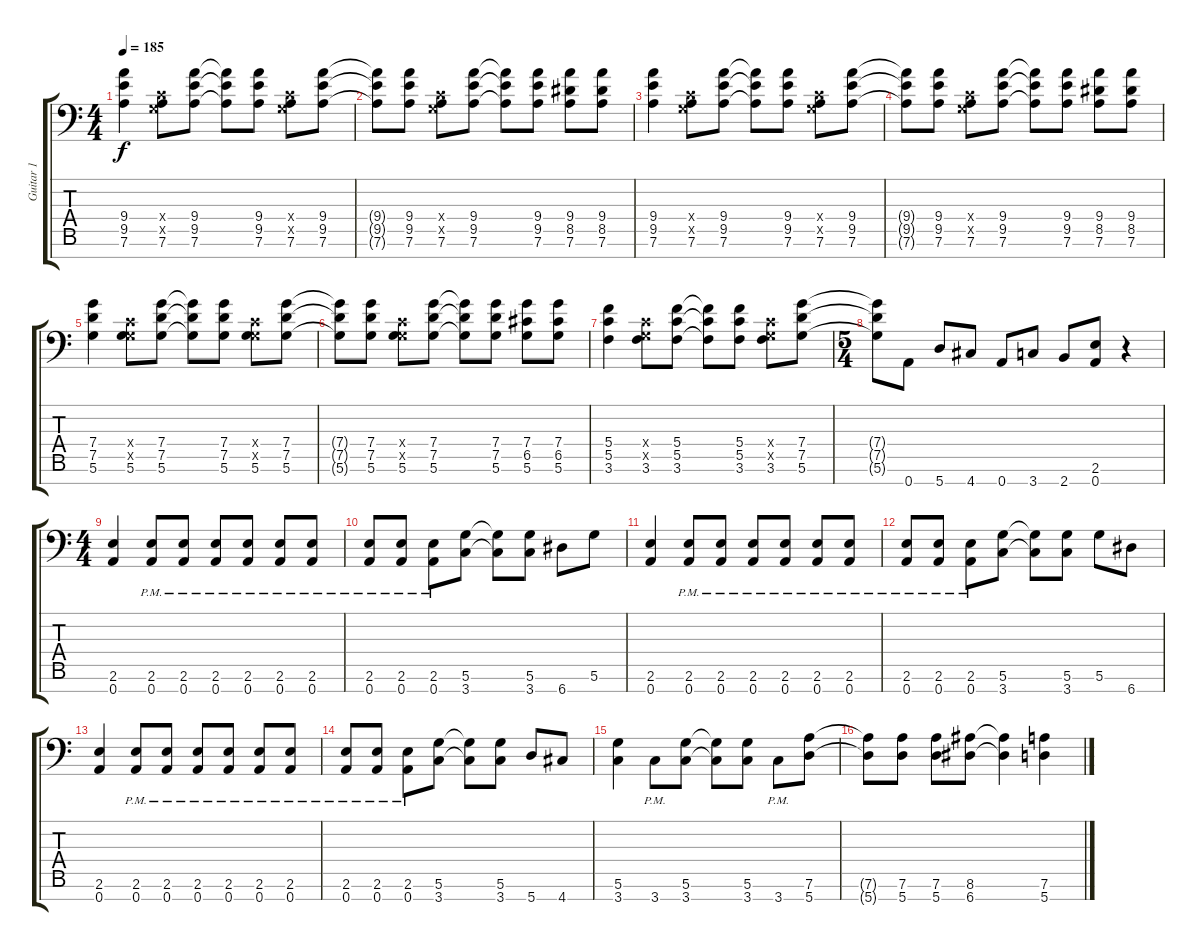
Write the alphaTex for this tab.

\track ("Guitar 1" "Guitar 1") {instrument distortionguitar}
\staff {score tabs}
\tuning (D4 A3 F3 C3 G2 D2 A1) {hide}
\ts (4 4)
\tempo 185
\clef f4
\ks c
(9.4 9.5 7.6).4{dy f} (0.4{x} 0.5{x} 7.6).8 (9.4 9.5 7.6).8 (9.4{t} 9.5{t} 7.6{t}).8 (9.4 9.5 7.6).8 (0.4{x} 0.5{x} 7.6).8 (9.4 9.5 7.6).8 |
(9.4{t} 9.5{t} 7.6{t}).8 (9.4 9.5 7.6).8 (0.4{x} 0.5{x} 7.6).8 (9.4 9.5 7.6).8 (9.4{t} 9.5{t} 7.6{t}).8 (9.4 9.5 7.6).8 (9.4 8.5 7.6).8 (9.4 8.5 7.6).8 |
(9.4 9.5 7.6).4 (0.4{x} 0.5{x} 7.6).8 (9.4 9.5 7.6).8 (9.4{t} 9.5{t} 7.6{t}).8 (9.4 9.5 7.6).8 (0.4{x} 0.5{x} 7.6).8 (9.4 9.5 7.6).8 |
(9.4{t} 9.5{t} 7.6{t}).8 (9.4 9.5 7.6).8 (0.4{x} 0.5{x} 7.6).8 (9.4 9.5 7.6).8 (9.4{t} 9.5{t} 7.6{t}).8 (9.4 9.5 7.6).8 (9.4 8.5 7.6).8 (9.4 8.5 7.6).8 |
(7.4 7.5 5.6).4 (0.4{x} 0.5{x} 5.6).8 (7.4 7.5 5.6).8 (7.4{t} 7.5{t} 5.6{t}).8 (7.4 7.5 5.6).8 (0.4{x} 0.5{x} 5.6).8 (7.4 7.5 5.6).8 |
(7.4{t} 7.5{t} 5.6{t}).8 (7.4 7.5 5.6).8 (0.4{x} 0.5{x} 5.6).8 (7.4 7.5 5.6).8 (7.4{t} 7.5{t} 5.6{t}).8 (7.4 7.5 5.6).8 (7.4 6.5 5.6).8 (7.4 6.5 5.6).8 |
(5.4 5.5 3.6).4 (0.4{x} 0.5{x} 3.6).8 (5.4 5.5 3.6).8 (5.4{t} 5.5{t} 3.6{t}).8 (5.4 5.5 3.6).8 (0.4{x} 0.5{x} 3.6).8 (7.4 7.5 5.6).8 |
\ts (5 4)
(7.4{t} 7.5{t} 5.6{t}).8 0.7.8 5.7.8 4.7.8 0.7.8 3.7.8 2.7.8 (2.6 0.7).8 r.4 |
\ts (4 4)
(2.6 0.7).4 (2.6{pm} 0.7{pm}).8 (2.6{pm} 0.7{pm}).8 (2.6{pm} 0.7{pm}).8 (2.6{pm} 0.7{pm}).8 (2.6{pm} 0.7{pm}).8 (2.6{pm} 0.7{pm}).8 |
(2.6{pm} 0.7{pm}).8 (2.6{pm} 0.7{pm}).8 (2.6{pm} 0.7{pm}).8 (5.6 3.7).8 (5.6{t} 3.7{t}).8 (5.6 3.7).8 6.7.8 5.6.8 |
(2.6 0.7).4 (2.6{pm} 0.7{pm}).8 (2.6{pm} 0.7{pm}).8 (2.6{pm} 0.7{pm}).8 (2.6{pm} 0.7{pm}).8 (2.6{pm} 0.7{pm}).8 (2.6{pm} 0.7{pm}).8 |
(2.6{pm} 0.7{pm}).8 (2.6{pm} 0.7{pm}).8 (2.6{pm} 0.7{pm}).8 (5.6 3.7).8 (5.6{t} 3.7{t}).8 (5.6 3.7).8 5.6.8 6.7.8 |
(2.6 0.7).4 (2.6{pm} 0.7{pm}).8 (2.6{pm} 0.7{pm}).8 (2.6{pm} 0.7{pm}).8 (2.6{pm} 0.7{pm}).8 (2.6{pm} 0.7{pm}).8 (2.6{pm} 0.7{pm}).8 |
(2.6{pm} 0.7{pm}).8 (2.6{pm} 0.7{pm}).8 (2.6{pm} 0.7{pm}).8 (5.6 3.7).8 (5.6{t} 3.7{t}).8 (5.6 3.7).8 5.7.8 4.7.8 |
(5.6 3.7).4 3.7{pm}.8 (5.6 3.7).8 (5.6{t} 3.7{t}).8 (5.6 3.7).8 3.7{pm}.8 (7.6 5.7).8 |
(7.6{t} 5.7{t}).8 (7.6 5.7).8 (7.6 5.7).8 (8.6 6.7).8 (8.6{t} 6.7{t}).4 (7.6 5.7).4
